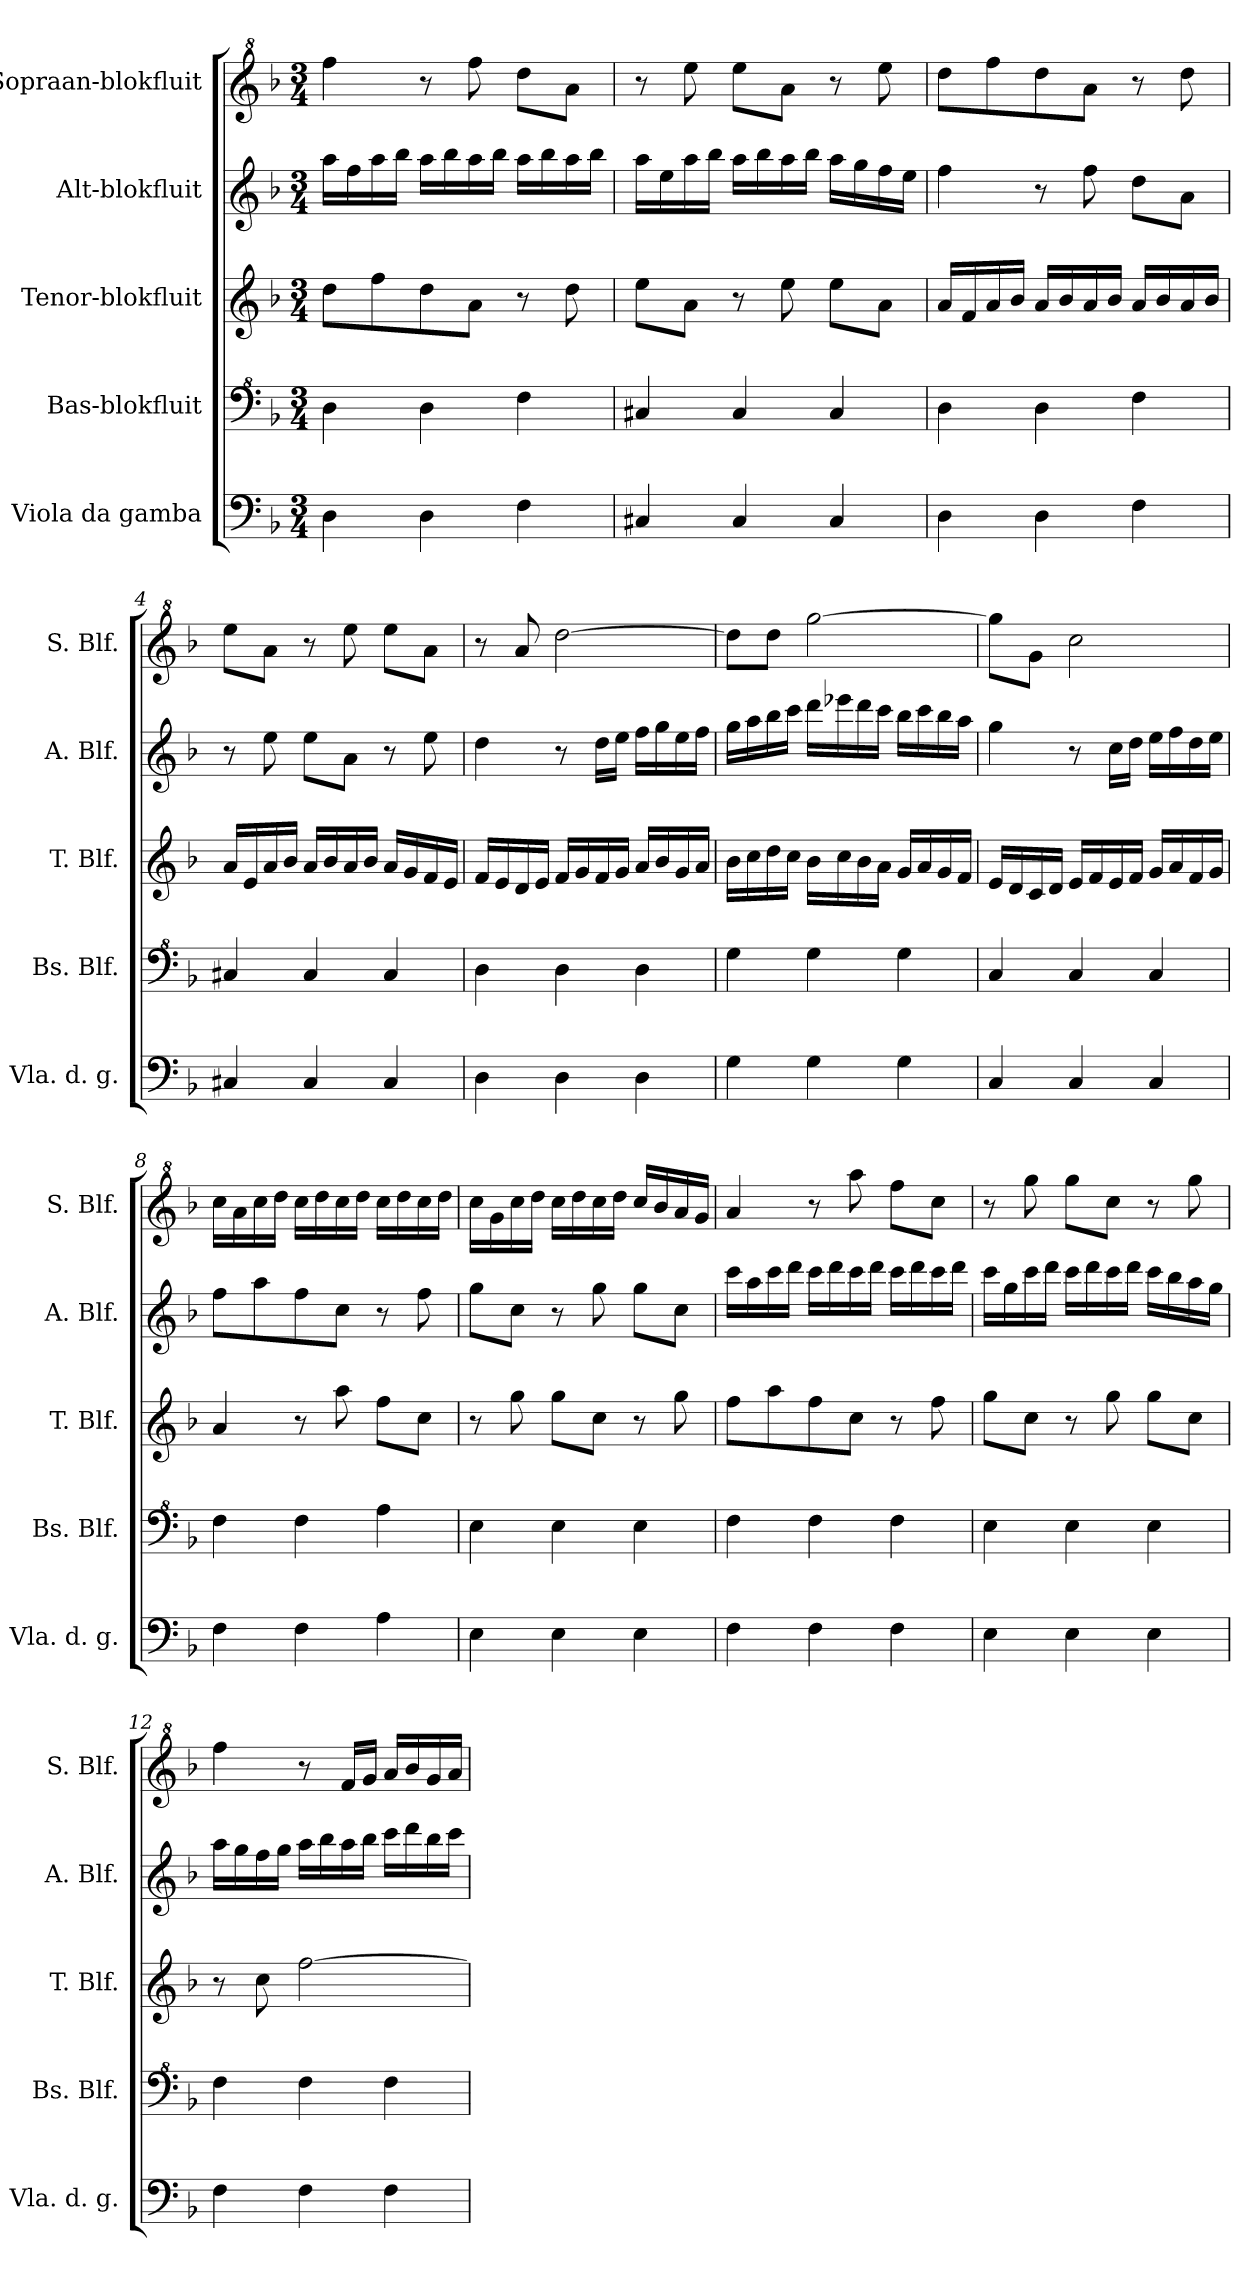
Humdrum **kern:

**kern	**kern	**kern	**kern	**kern
*part5	*part4	*part3	*part2	*part1
*staff5	*staff4	*staff3	*staff2	*staff1
*I"Viola da gamba	*I"Bas-blokfluit	*I"Tenor-blokfluit	*I"Alt-blokfluit	*I"Sopraan-blokfluit
*I'Vla. d. g.	*I'Bs. Blf.	*I'T. Blf.	*I'A. Blf.	*I'S. Blf.
*clefF4	*clefF^4	*clefG2	*clefG2	*clefG^2
*k[b-]	*k[b-]	*k[b-]	*k[b-]	*k[b-]
*M3/4	*M3/4	*M3/4	*M3/4	*M3/4
*MM50	*MM50	*MM50	*MM50	*MM50
=1	=1	=1	=1	=1
4D\	4d\	8dd\L	16aa\LL	4fff\
.	.	.	16ff\	.
.	.	8ff\	16aa\	.
.	.	.	16bb-\JJ	.
4D\	4d\	8dd\	16aa\LL	8r
.	.	.	16bb-\	.
.	.	8a\J	16aa\	8fff\
.	.	.	16bb-\JJ	.
4F\	4f\	8r	16aa\LL	8ddd\L
.	.	.	16bb-\	.
.	.	8dd\	16aa\	8aa\J
.	.	.	16bb-\JJ	.
=2	=2	=2	=2	=2
4C#X/	4c#X/	8ee\L	16aa\LL	8r
.	.	.	16ee\	.
.	.	8a\J	16aa\	8eee\
.	.	.	16bb-\JJ	.
4C#/	4c#/	8r	16aa\LL	8eee\L
.	.	.	16bb-\	.
.	.	8ee\	16aa\	8aa\J
.	.	.	16bb-\JJ	.
4C#/	4c#/	8ee\L	16aa\LL	8r
.	.	.	16gg\	.
.	.	8a\J	16ff\	8eee\
.	.	.	16ee\JJ	.
!!LO:LB:g=z
=3	=3	=3	=3	=3
4D\	4d\	16a/LL	4ff\	8ddd\L
.	.	16f/	.	.
.	.	16a/	.	8fff\
.	.	16b-/JJ	.	.
4D\	4d\	16a/LL	8r	8ddd\
.	.	16b-/	.	.
.	.	16a/	8ff\	8aa\J
.	.	16b-/JJ	.	.
4F\	4f\	16a/LL	8dd\L	8r
.	.	16b-/	.	.
.	.	16a/	8a\J	8ddd\
.	.	16b-/JJ	.	.
=4	=4	=4	=4	=4
4C#X/	4c#X/	16a/LL	8r	8eee\L
.	.	16e/	.	.
.	.	16a/	8ee\	8aa\J
.	.	16b-/JJ	.	.
4C#/	4c#/	16a/LL	8ee\L	8r
.	.	16b-/	.	.
.	.	16a/	8a\J	8eee\
.	.	16b-/JJ	.	.
4C#/	4c#/	16a/LL	8r	8eee\L
.	.	16g/	.	.
.	.	16f/	8ee\	8aa\J
.	.	16e/JJ	.	.
=5	=5	=5	=5	=5
4D\	4d\	16f/LL	4dd\	8r
.	.	16e/	.	.
.	.	16d/	.	8aa/
.	.	16e/JJ	.	.
4D\	4d\	16f/LL	8r	[2ddd\
.	.	16g/	.	.
.	.	16f/	16dd\LL	.
.	.	16g/JJ	16ee\JJ	.
4D\	4d\	16a/LL	16ff\LL	.
.	.	16b-/	16gg\	.
.	.	16g/	16ee\	.
.	.	16a/JJ	16ff\JJ	.
!!LO:LB:g=z
=6	=6	=6	=6	=6
4G\	4g\	16b-\LL	16gg\LL	8ddd\L]
.	.	16cc\	16aa\	.
.	.	16dd\	16bb-\	8ddd\J
.	.	16cc\JJ	16ccc\JJ	.
4G\	4g\	16b-\LL	16ddd\LL	[2ggg\
.	.	16cc\	16eee-X\	.
.	.	16b-\	16ddd\	.
.	.	16a\JJ	16ccc\JJ	.
4G\	4g\	16g/LL	16bb-\LL	.
.	.	16a/	16ccc\	.
.	.	16g/	16bb-\	.
.	.	16f/JJ	16aa\JJ	.
=7	=7	=7	=7	=7
4C/	4c/	16e/LL	4gg\	8ggg\L]
.	.	16d/	.	.
.	.	16c/	.	8gg\J
.	.	16d/JJ	.	.
4C/	4c/	16e/LL	8r	2ccc\
.	.	16f/	.	.
.	.	16e/	16cc\LL	.
.	.	16f/JJ	16dd\JJ	.
4C/	4c/	16g/LL	16ee\LL	.
.	.	16a/	16ff\	.
.	.	16f/	16dd\	.
.	.	16g/JJ	16ee\JJ	.
=8	=8	=8	=8	=8
4F\	4f\	4a/	8ff\L	16ccc\LL
.	.	.	.	16aa\
.	.	.	8aa\	16ccc\
.	.	.	.	16ddd\JJ
4F\	4f\	8r	8ff\	16ccc\LL
.	.	.	.	16ddd\
.	.	8aa\	8cc\J	16ccc\
.	.	.	.	16ddd\JJ
4A\	4a\	8ff\L	8r	16ccc\LL
.	.	.	.	16ddd\
.	.	8cc\J	8ff\	16ccc\
.	.	.	.	16ddd\JJ
!!LO:PB:g=z
=9	=9	=9	=9	=9
4E\	4e\	8r	8gg\L	16ccc\LL
.	.	.	.	16gg\
.	.	8gg\	8cc\J	16ccc\
.	.	.	.	16ddd\JJ
4E\	4e\	8gg\L	8r	16ccc\LL
.	.	.	.	16ddd\
.	.	8cc\J	8gg\	16ccc\
.	.	.	.	16ddd\JJ
4E\	4e\	8r	8gg\L	16ccc/LL
.	.	.	.	16bb-/
.	.	8gg\	8cc\J	16aa/
.	.	.	.	16gg/JJ
=10	=10	=10	=10	=10
4F\	4f\	8ff\L	16ccc\LL	4aa/
.	.	.	16aa\	.
.	.	8aa\	16ccc\	.
.	.	.	16ddd\JJ	.
4F\	4f\	8ff\	16ccc\LL	8r
.	.	.	16ddd\	.
.	.	8cc\J	16ccc\	8aaa\
.	.	.	16ddd\JJ	.
4F\	4f\	8r	16ccc\LL	8fff\L
.	.	.	16ddd\	.
.	.	8ff\	16ccc\	8ccc\J
.	.	.	16ddd\JJ	.
=11	=11	=11	=11	=11
4E\	4e\	8gg\L	16ccc\LL	8r
.	.	.	16gg\	.
.	.	8cc\J	16ccc\	8ggg\
.	.	.	16ddd\JJ	.
4E\	4e\	8r	16ccc\LL	8ggg\L
.	.	.	16ddd\	.
.	.	8gg\	16ccc\	8ccc\J
.	.	.	16ddd\JJ	.
4E\	4e\	8gg\L	16ccc\LL	8r
.	.	.	16bb-\	.
.	.	8cc\J	16aa\	8ggg\
.	.	.	16gg\JJ	.
!!LO:LB:g=z
=12	=12	=12	=12	=12
4F\	4f\	8r	16aa\LL	4fff\
.	.	.	16gg\	.
.	.	8cc\	16ff\	.
.	.	.	16gg\JJ	.
4F\	4f\	[2ff\	16aa\LL	8r
.	.	.	16bb-\	.
.	.	.	16aa\	16ff/LL
.	.	.	16bb-\JJ	16gg/JJ
4F\	4f\	.	16ccc\LL	16aa/LL
.	.	.	16ddd\	16bb-/
.	.	.	16bb-\	16gg/
.	.	.	16ccc\JJ	16aa/JJ
=	=	=	=	=
*-	*-	*-	*-	*-
